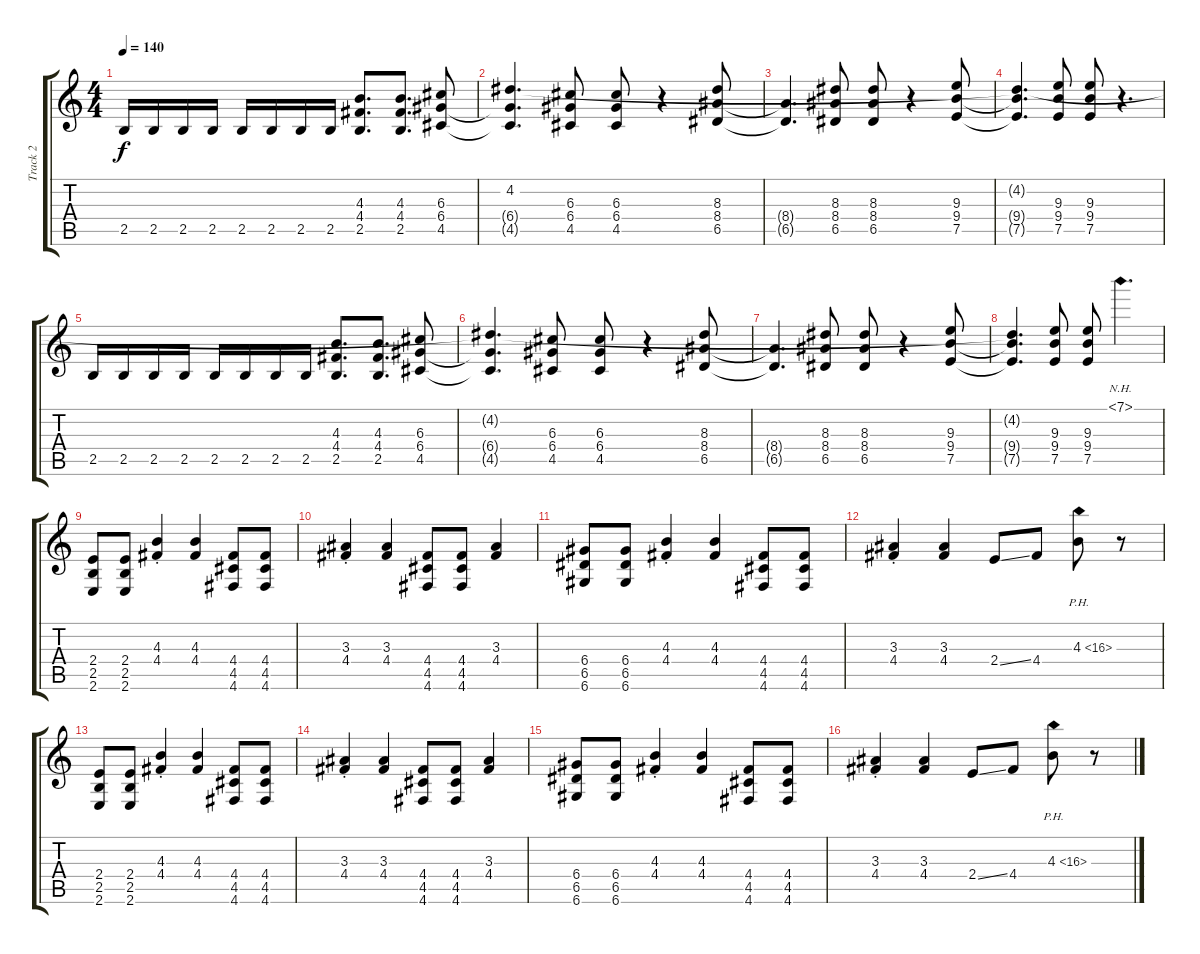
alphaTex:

\track ("Track 2" "Track 2") {instrument overdrivenguitar}
\staff {score tabs}
\tuning (E4 B3 G3 D3 A2 D2) {hide}
\ts (4 4)
\tempo 140
\clef g2
\ks c
2.5.16{dy f} 2.5.16 2.5.16 2.5.16 2.5.16 2.5.16 2.5.16 2.5.16 (4.3 4.4 2.5).8{d} (4.3 4.4 2.5).8{d} (6.3 6.4 4.5).8 |
(4.2{t} 6.4{t} 4.5{t}).4{d} (6.3 6.4 4.5).8 (6.3 6.4 4.5).8 r.4 (8.3 8.4 6.5).8 |
(8.4{t} 6.5{t}).4{d} (8.3 8.4 6.5).8 (8.3 8.4 6.5).8 r.4 (9.3 9.4 7.5).8 |
(4.2{t} 9.4{t} 7.5{t}).4{d} (9.3 9.4 7.5).8 (9.3 9.4 7.5).8 r.4{d} |
2.5.16 2.5.16 2.5.16 2.5.16 2.5.16 2.5.16 2.5.16 2.5.16 (4.3 4.4 2.5).8{d} (4.3 4.4 2.5).8{d} (6.3 6.4 4.5).8 |
(4.2{t} 6.4{t} 4.5{t}).4{d} (6.3 6.4 4.5).8 (6.3 6.4 4.5).8 r.4 (8.3 8.4 6.5).8 |
(8.4{t} 6.5{t}).4{d} (8.3 8.4 6.5).8 (8.3 8.4 6.5).8 r.4 (9.3 9.4 7.5).8 |
(4.2{t} 9.4{t} 7.5{t}).4{d} (9.3 9.4 7.5).8 (9.3 9.4 7.5).8 7.1{nh}.4{d} |
(2.4 2.5 2.6).8 (2.4 2.5 2.6).8 (4.3{st} 4.4{st}).4 (4.3 4.4).4 (4.4 4.5 4.6).8 (4.4 4.5 4.6).8 |
(3.3{st} 4.4{st}).4 (3.3 4.4).4 (4.4 4.5 4.6).8 (4.4 4.5 4.6).8 (3.3 4.4).4 |
(6.4 6.5 6.6).8 (6.4 6.5 6.6).8 (4.3{st} 4.4{st}).4 (4.3 4.4).4 (4.4 4.5 4.6).8 (4.4 4.5 4.6).8 |
(3.3{st} 4.4{st}).4 (3.3 4.4).4 2.4{ss}.8 4.4.8 4.3{ph 12}.8 r.8 |
(2.4 2.5 2.6).8 (2.4 2.5 2.6).8 (4.3{st} 4.4{st}).4 (4.3 4.4).4 (4.4 4.5 4.6).8 (4.4 4.5 4.6).8 |
(3.3{st} 4.4{st}).4 (3.3 4.4).4 (4.4 4.5 4.6).8 (4.4 4.5 4.6).8 (3.3 4.4).4 |
(6.4 6.5 6.6).8 (6.4 6.5 6.6).8 (4.3{st} 4.4{st}).4 (4.3 4.4).4 (4.4 4.5 4.6).8 (4.4 4.5 4.6).8 |
(3.3{st} 4.4{st}).4 (3.3 4.4).4 2.4{ss}.8 4.4.8 4.3{ph 12}.8 r.8
